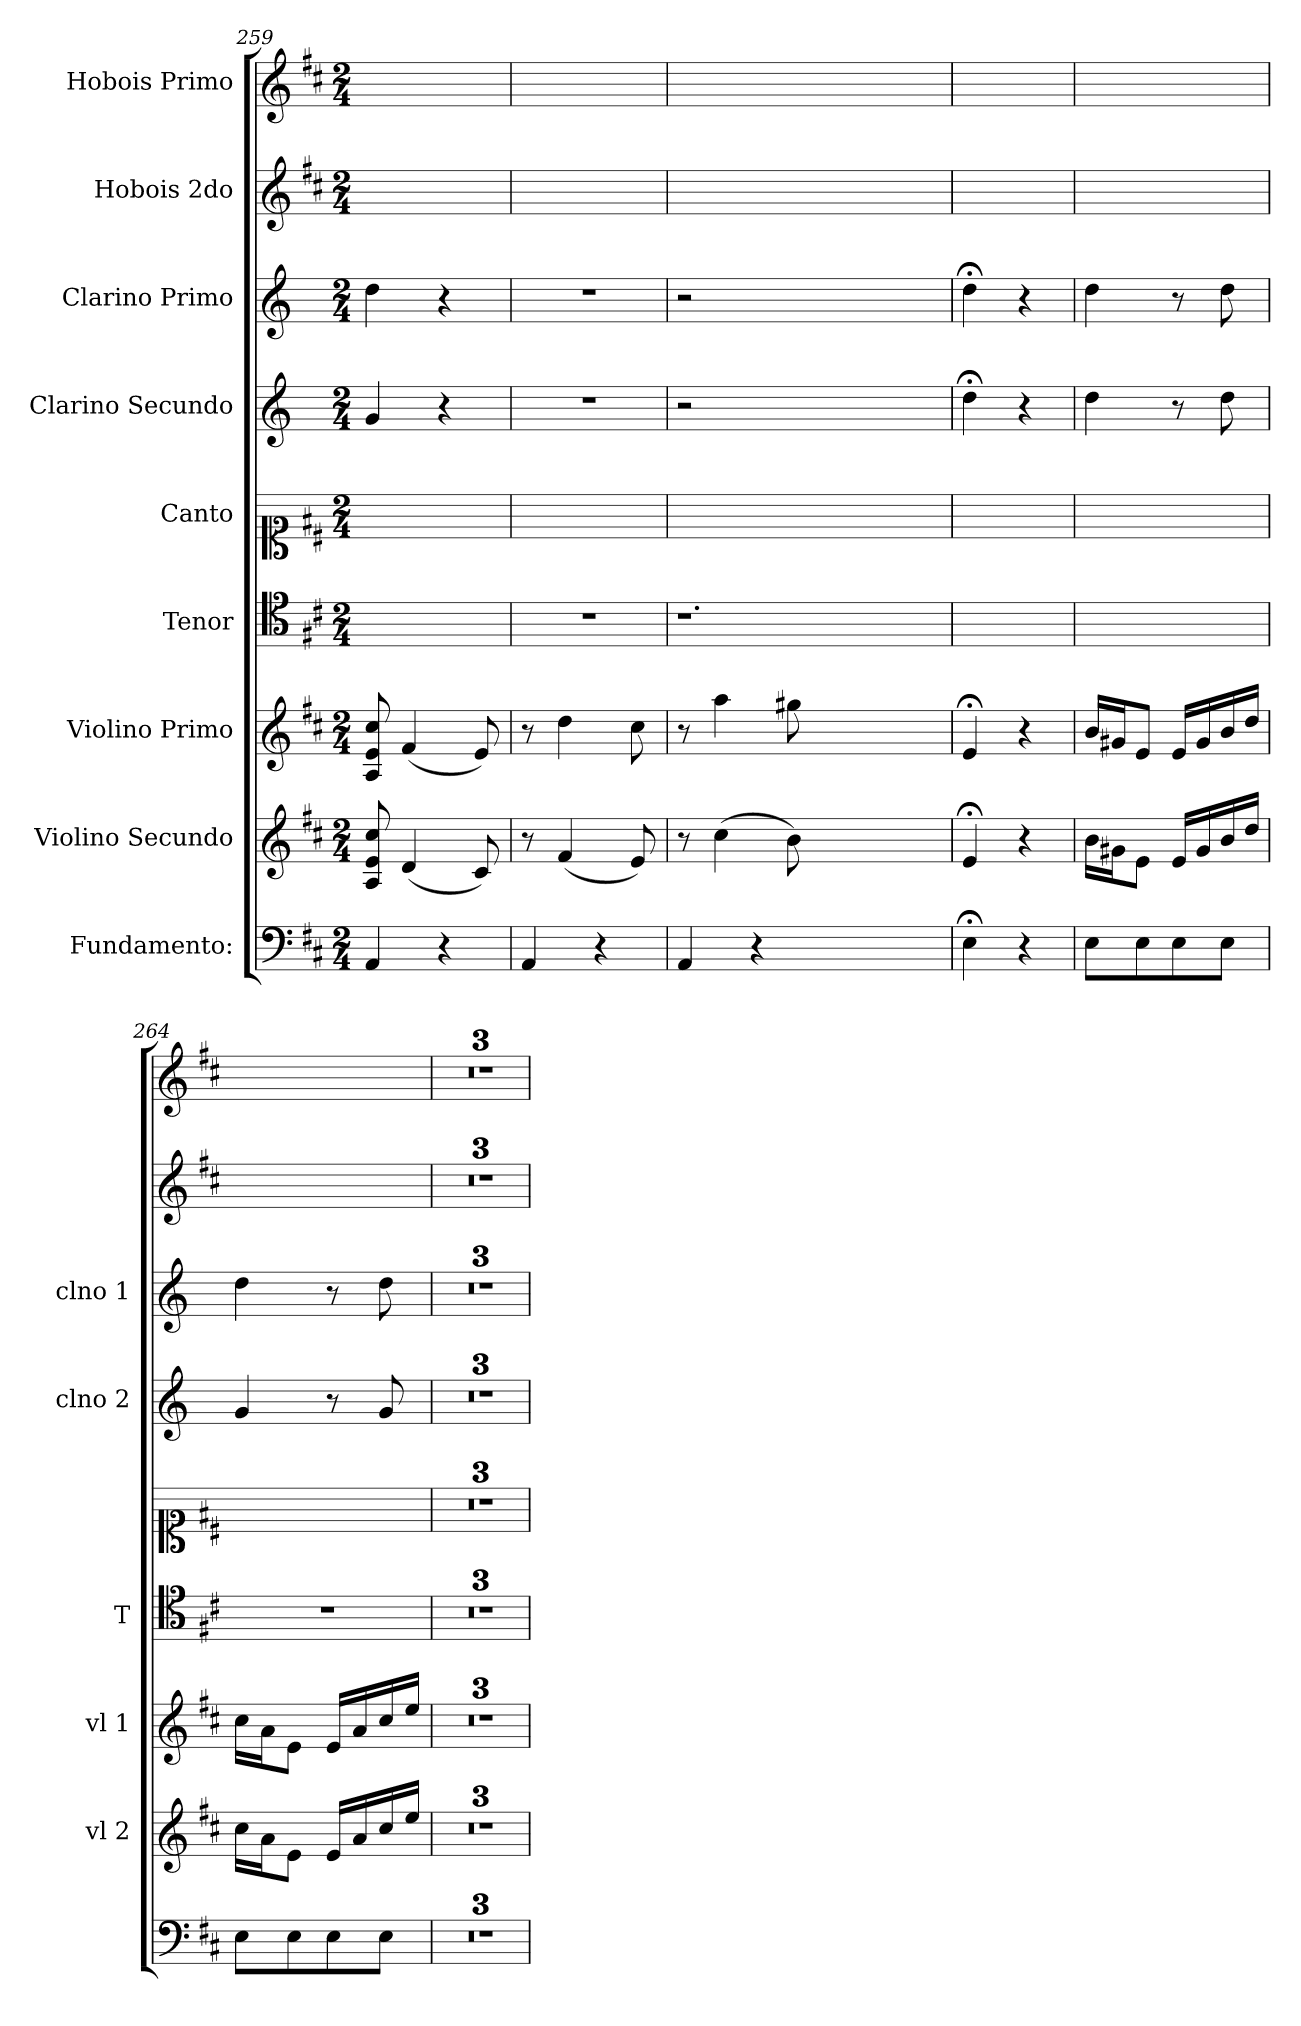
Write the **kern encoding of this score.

**kern	**kern	**kern	**kern	**kern	**kern	**kern	**kern	**kern
*part9	*part8	*part7	*part6	*part5	*part4	*part3	*part2	*part1
*staff9	*staff8	*staff7	*staff6	*staff5	*staff4	*staff3	*staff2	*staff1
*I"Fundamento:	*I"Violino Secundo	*I"Violino Primo	*I"Tenor	*I"Canto	*I"Clarino Secundo	*I"Clarino Primo	*I"Hobois 2do	*I"Hobois Primo
*	*I'vl 2	*I'vl 1	*I'T	*	*I'clno 2	*I'clno 1	*	*
*clefF4	*clefG2	*clefG2	*clefC4	*clefC1	*clefG2	*clefG2	*clefG2	*clefG2
*	*	*	*	*	*ITrd-1c-2	*ITrd-1c-2	*	*
*k[f#c#]	*k[f#c#]	*k[f#c#]	*k[f#c#]	*k[f#c#]	*k[f#c#]	*k[f#c#]	*k[f#c#]	*k[f#c#]
*M2/4	*M2/4	*M2/4	*M2/4	*M2/4	*M2/4	*M2/4	*M2/4	*M2/4
=259	=259	=259	=259	=259	=259	=259	=259	=259
4AA/	8A/ 8e/ 8cc#/	8A/ 8e/ 8cc#/	2ryy	2ryy	4a/	4ee\	2ryy	2ryy
.	(<4d/	(<4f#/	.	.	.	.	.	.
4r	.	.	.	.	4r	4r	.	.
.	8c#/)	8e/)	.	.	.	.	.	.
=260	=260	=260	=260	=260	=260	=260	=260	=260
4AA/	8r	8r	2rc	2ryy	2r	2r	2ryy	2ryy
.	(<4f#/	4dd\	.	.	.	.	.	.
4r	.	.	.	.	.	.	.	.
.	8e/)	8cc#\	.	.	.	.	.	.
=261	=261	=261	=261	=261	=261	=261	=261	=261
4AA/	8r	8r	1.rc	2ryy	2r	2r	2ryy	2ryy
.	(>4cc#\	4aa\	.	.	.	.	.	.
4r	.	.	.	.	.	.	.	.
.	8b\)	8gg#X\	.	.	.	.	.	.
1ryy	1ryy	1ryy	.	1ryy	1ryy	1ryy	1ryy	1ryy
=262	=262	=262	=262	=262	=262	=262	=262	=262
4E;<\	4e;</	4e;</	2ryy	2ryy	4ee;<\	4ee;<\	2ryy	2ryy
4r	4r	4r	.	.	4r	4r	.	.
=263	=263	=263	=263	=263	=263	=263	=263	=263
8E\L	16b\LL	16b/LL	2ryy	2ryy	4ee\	4ee\	2ryy	2ryy
.	16g#X\J	16g#X/J	.	.	.	.	.	.
8E\	8e\J	8e/J	.	.	.	.	.	.
8E\	16e/LL	16e/LL	.	.	8r	8r	.	.
.	16g#/	16g#/	.	.	.	.	.	.
8E\J	16b/	16b/	.	.	8ee\	8ee\	.	.
.	16dd/JJ	16dd/JJ	.	.	.	.	.	.
=264	=264	=264	=264	=264	=264	=264	=264	=264
8E\L	16cc#\LL	16cc#\LL	2rc	2ryy	4a/	4ee\	2ryy	2ryy
.	16a\J	16a\J	.	.	.	.	.	.
8E\	8e\J	8e\J	.	.	.	.	.	.
8E\	16e/LL	16e/LL	.	.	8r	8r	.	.
.	16a/	16a/	.	.	.	.	.	.
8E\J	16cc#/	16cc#/	.	.	8a/	8ee\	.	.
.	16ee/JJ	16ee/JJ	.	.	.	.	.	.
=	=	=	=	=	=	=	=	=
2ryy	2ryy	2ryy	2rc	2ryy	2ryy	2ryy	2ryy	2ryy
=	=	=	=	=	=	=	=	=
2ryy	2ryy	2ryy	2rc	2ryy	2ryy	2ryy	2ryy	2ryy
=	=	=	=	=	=	=	=	=
2ryy	2ryy	2ryy	2rc	2ryy	2ryy	2ryy	2ryy	2ryy
=	=	=	=	=	=	=	=	=
*-	*-	*-	*-	*-	*-	*-	*-	*-
